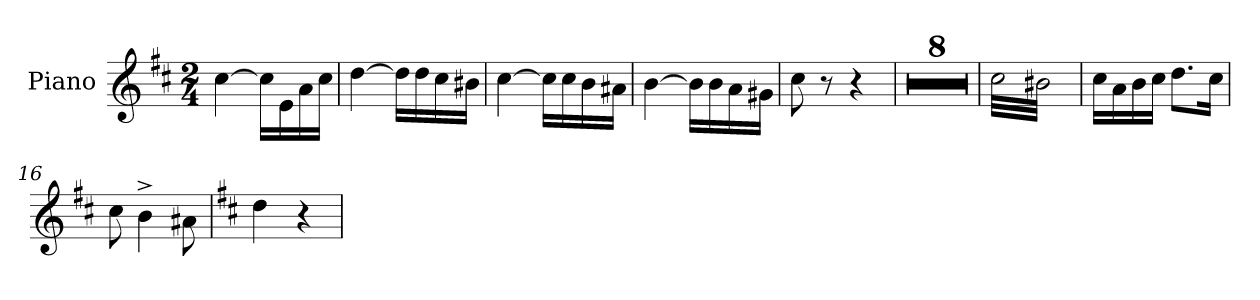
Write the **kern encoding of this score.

**kern
*part1
*staff1
*I"Piano
*I'Pno.
*clefG2
*k[f#c#]
*M2/4
=1
[4cc#\
16cc#\LL]
16e\
16a\
16cc#\JJ
=2
[4dd\
16dd\LL]
16dd\
16cc#\
16b#X\JJ
=3
[4cc#\
16cc#\LL]
16cc#\
16b\
16a#X\JJ
=4
[4b\
16b\LL]
16b\
16a\
16g#X\JJ
=5
8cc#\
8r
4r
=6
2r
=7
2r
=8
2r
=9
2r
=10
2r
=11
2r
=12
2r
=13
2r
=14
*tremolo
32cc#\LLL
32b#X\
32cc#\
32b#X\
32cc#\
32b#X\
32cc#\
32b#X\
32cc#\
32b#X\
32cc#\
32b#X\
32cc#\
32b#X\
32cc#\
32b#X\JJJ
*Xtremolo
=15
16cc#\LL
.
16a\
.
16b\
.
16cc#\JJ
.
8.dd\L
16cc#\Jk
=16
8cc#\
4b^\
8a#X\
=17
*k[f#c#]
4dd\
4r
=
*-
